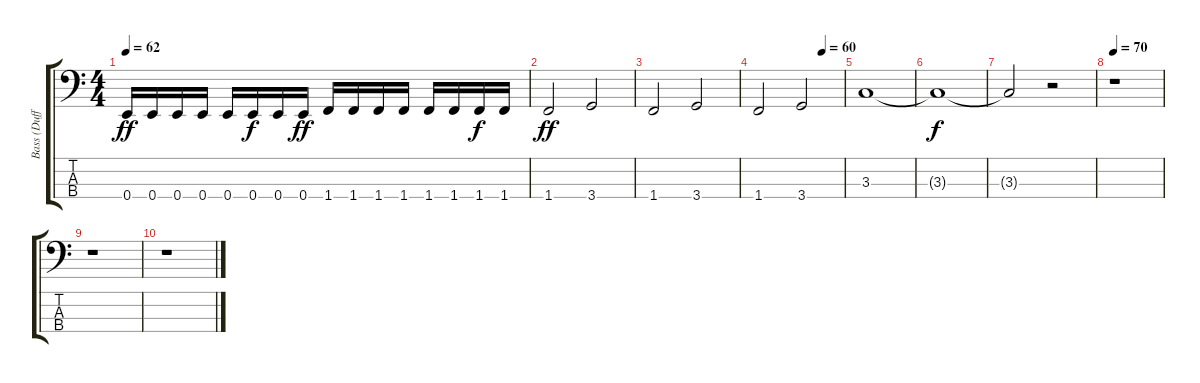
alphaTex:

\track ("Bass (Duff)" "Bass (Duff") {instrument electricbasspick}
\staff {score tabs}
\tuning (G2 D2 A1 E1) {hide}
\ts (4 4)
\tempo 62
\clef f4
\ks c
0.4.16{dy ff} 0.4.16 0.4.16 0.4.16 0.4.16 0.4.16{dy f} 0.4.16 0.4.16{dy ff} 1.4.16 1.4.16 1.4.16 1.4.16 1.4.16 1.4.16 1.4.16{dy f} 1.4.16 |
1.4.2{dy ff} 3.4.2 |
1.4.2 3.4.2 |
\tempo (60 0.75)
1.4.2 3.4.2 |
3.3.1 |
3.3{t}.1{dy f} |
3.3{t}.2 r.2 |
\tempo 70
r.1 |
r.1 |
r.1
